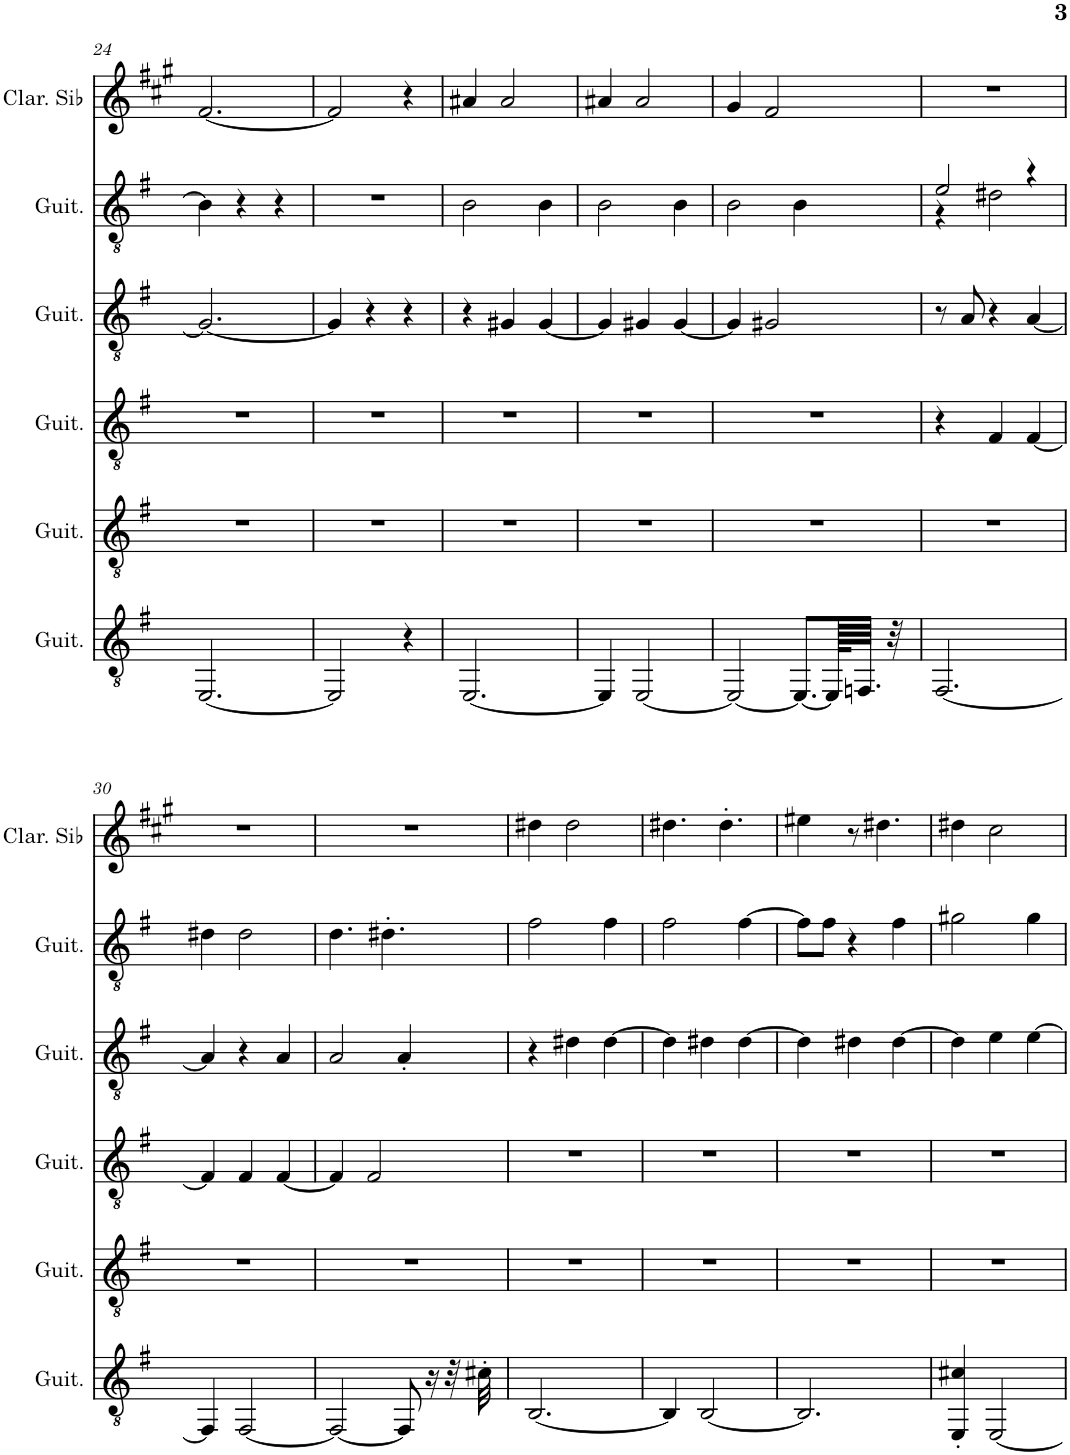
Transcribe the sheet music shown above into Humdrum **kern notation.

**kern	**kern	**kern	**kern	**kern	**kern
*part6	*part5	*part4	*part3	*part2	*part1
*staff6	*staff5	*staff4	*staff3	*staff2	*staff1
*I"Guitare classique	*I"Guitare classique	*I"Guitare classique	*I"Guitare classique	*I"Guitare classique	*I"Clarinette en Sib
*I'Guit.	*I'Guit.	*I'Guit.	*I'Guit.	*I'Guit.	*I'Clar. Sib
!!LO:PB:g=z
*clefGv2	*clefGv2	*clefGv2	*clefGv2	*clefGv2	*clefG2
*	*	*	*	*	*Trd1c2
*k[f#]	*k[f#]	*k[f#]	*k[f#]	*k[f#]	*k[f#c#g#]
*M3/4	*M3/4	*M3/4	*M3/4	*M3/4	*M3/4
=24	=24	=24	=24	=24	=24
[2.EE/	2.r	2.r	2.G/_	4B\]	[2.f#/
.	.	.	.	4r	.
.	.	.	.	4r	.
=25	=25	=25	=25	=25	=25
2EE/]	2.r	2.r	4G/]	2.r	2f#/]
.	.	.	4r	.	.
4r	.	.	4r	.	4r
=26	=26	=26	=26	=26	=26
[2.EE/	2.r	2.r	4r	2B\	4a#X/
.	.	.	4G#X/	.	2a#/
.	.	.	[4G#/	4B\	.
=27	=27	=27	=27	=27	=27
4EE/]	2.r	2.r	4G#/]	2B\	4a#X/
[2EE/	.	.	4G#X/	.	2a#/
.	.	.	[4G#/	4B\	.
=28	=28	=28	=28	=28	=28
2EE/_	2.r	2.r	4G#/]	2B\	4g#/
.	.	.	2G#X/	.	2f#/
8.EE/L_	.	.	.	4B\	.
128EE/KLLL]	.	.	.	.	.
64.FFn/JJJJ	.	.	.	.	.
32r	.	.	.	.	.
=29	=29	=29	=29	=29	=29
*	*	*	*	*^	*
[2.FF#/	2.r	4r	8r	2e/	4r	2.r
.	.	.	8A/	.	.	.
.	.	4F#/	4r	.	2d#X\	.
.	.	[4F#/	[4A/	4r	.	.
*	*	*	*	*v	*v	*
!!LO:LB:g=z
=30	=30	=30	=30	=30	=30
4FF#/]	2.r	4F#/]	4A/]	4d#X\	2.r
[2FF#/	.	4F#/	4r	2d#\	.
.	.	[4F#/	4A/	.	.
=31	=31	=31	=31	=31	=31
2FF#/_	2.r	4F#/]	2A/	4.d\	2.r
.	.	2F#/	.	.	.
.	.	.	.	4.d#X'\	.
8FF#/]	.	.	4A'/	.	.
16r	.	.	.	.	.
32r	.	.	.	.	.
32c#X'\	.	.	.	.	.
=32	=32	=32	=32	=32	=32
[2.BB/	2.r	2.r	4r	2f#\	4dd#X\
.	.	.	4d#X\	.	2dd#\
.	.	.	[4d#\	4f#\	.
=33	=33	=33	=33	=33	=33
4BB/]	2.r	2.r	4d#\]	2f#\	4.dd#X\
[2BB/	.	.	4d#X\	.	.
.	.	.	.	.	4.dd#'\
.	.	.	[4d#\	[4f#\	.
=34	=34	=34	=34	=34	=34
2.BB/]	2.r	2.r	4d#\]	8f#\L]	4ee#X\
.	.	.	.	8f#\J	.
.	.	.	4d#X\	4r	8r
.	.	.	.	.	4.dd#X\
.	.	.	[4d#\	4f#\	.
=35	=35	=35	=35	=35	=35
4EE/' 4c#X/'	2.r	2.r	4d#\]	2g#X\	4dd#X\
[2EE/	.	.	4e\	.	2cc#\
.	.	.	[4e\	4g#\	.
=	=	=	=	=	=
*-	*-	*-	*-	*-	*-
